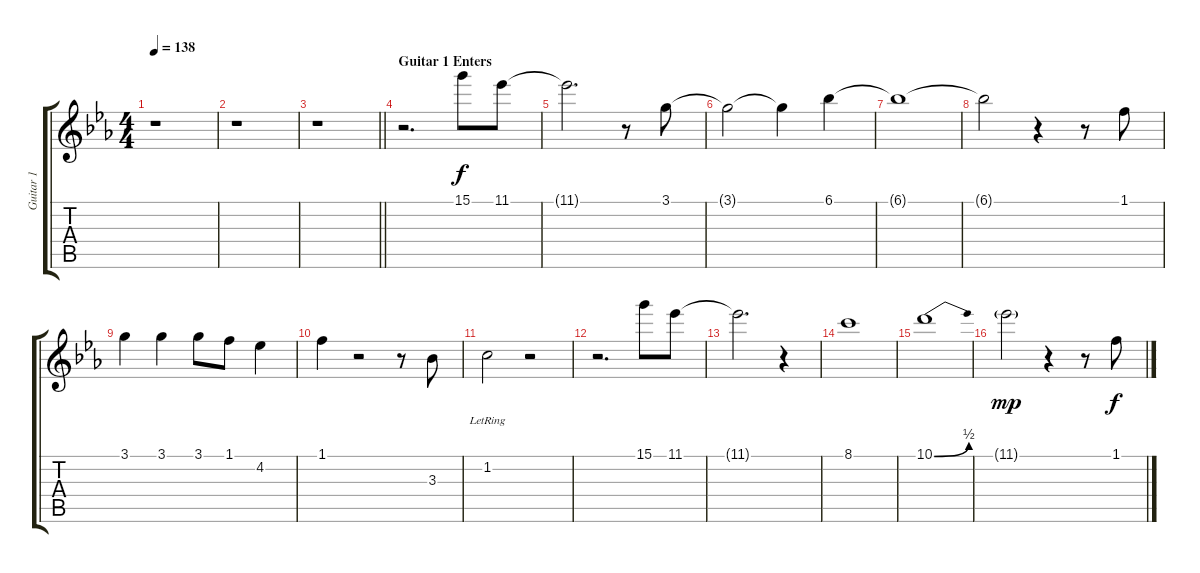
\track ("Guitar 1" "Guitar 1") {instrument electricguitarclean}
\staff {score tabs}
\tuning (E4 B3 G3 D3 A2 E2) {hide}
\ts (4 4)
\tempo 138
\clef g2
\ks eb
r.1{dy f} |
r.1 |
\barLineRight lightlight
r.1 |
\section ("" "Guitar 1 Enters")
r.2{d} 15.1.8 11.1.8 |
11.1{t}.2{d} r.8 3.1.8 |
3.1{t}.2 3.1{t}.4 6.1.4 |
6.1{t}.1 |
6.1{t}.2 r.4 r.8 1.1.8 |
3.1.4 3.1.4 3.1.8 1.1.8 4.2.4 |
1.1.4 r.2 r.8 3.3.8 |
1.2{lr}.2 r.2 |
r.2{d} 15.1.8 11.1.8 |
11.1{t}.2{d} r.4 |
8.1.1 |
10.1{be (bend 0 0 60 2)}.1 |
11.1{g}.2{dy mp} r.4 r.8 1.1.8{dy f}
